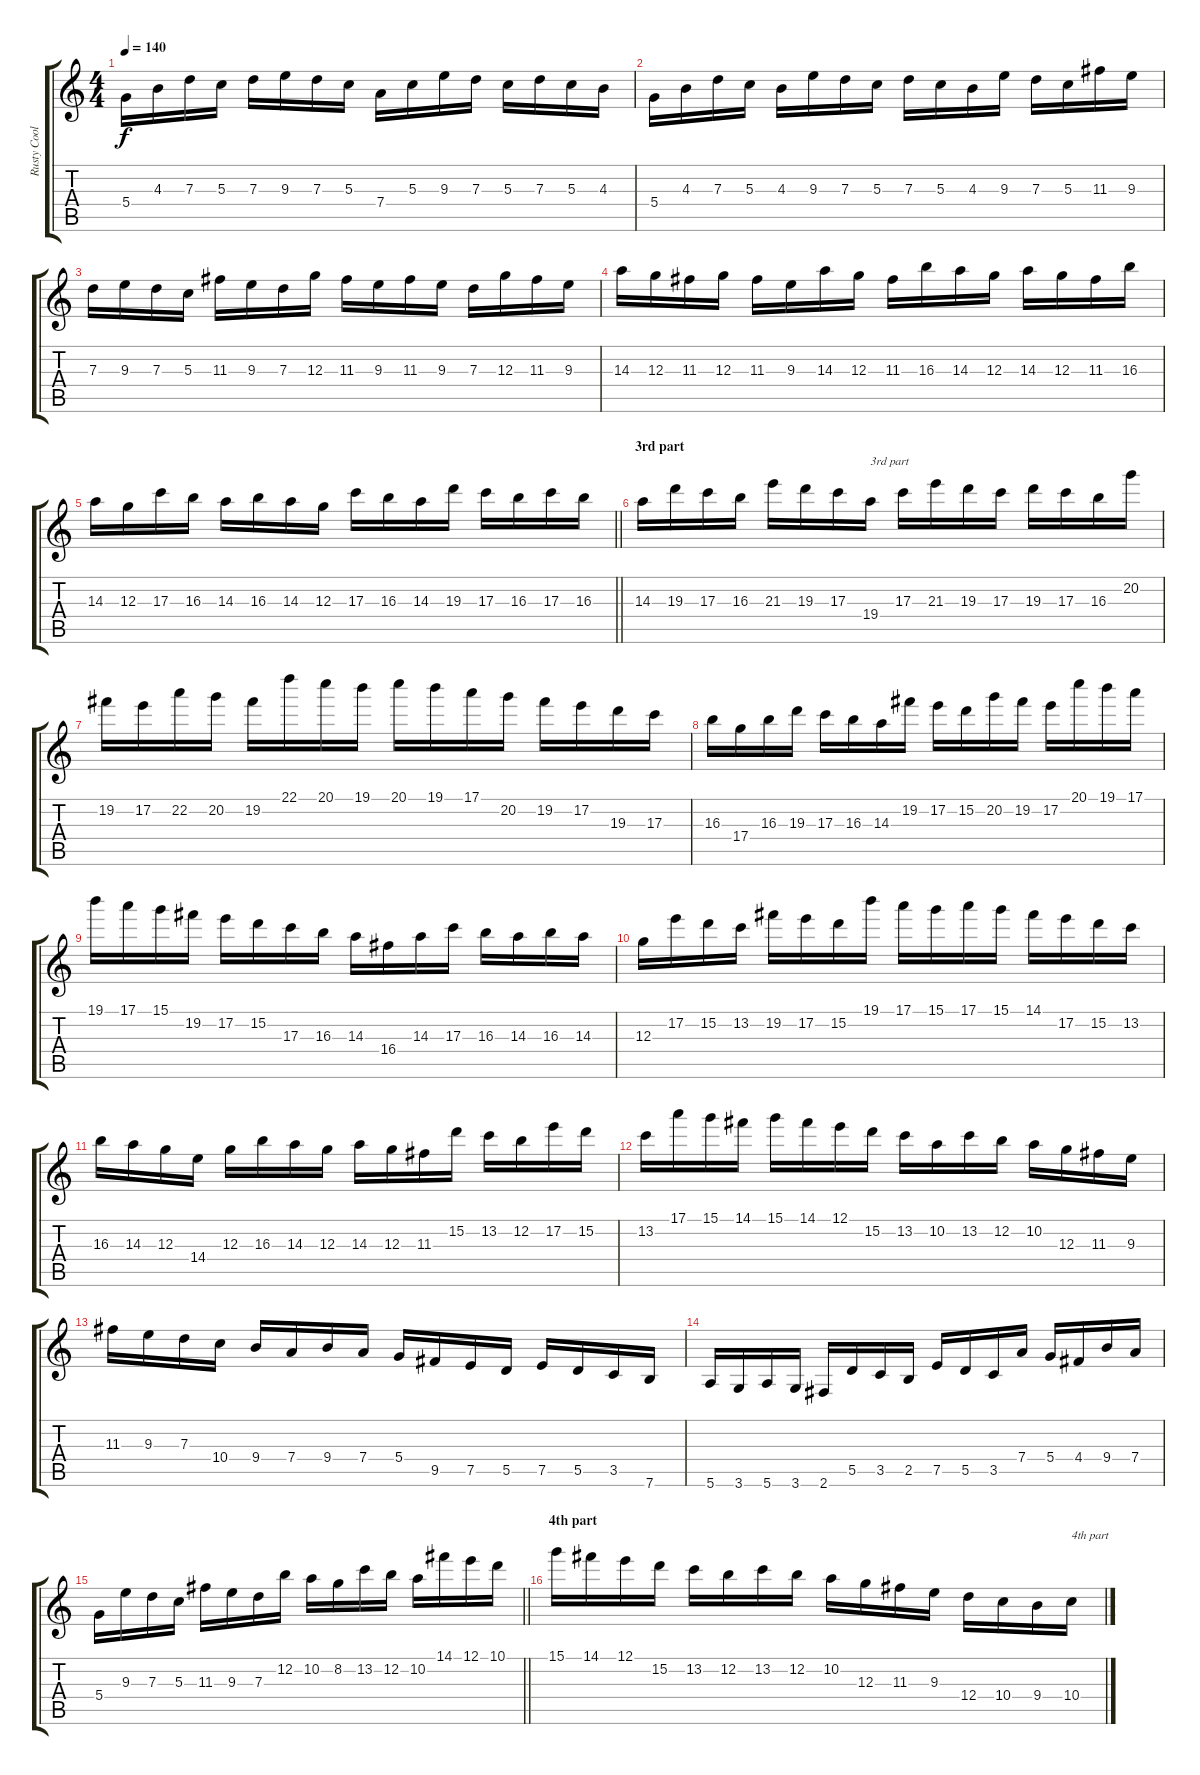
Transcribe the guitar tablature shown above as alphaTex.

\track ("Rusty Cooley" "Rusty Cool") {instrument overdrivenguitar}
\staff {score tabs}
\tuning (E4 B3 G3 D3 A2 E2) {hide}
\ts (4 4)
\tempo 140
\clef g2
\ks c
5.4.16{dy f} 4.3.16 7.3.16 5.3.16 7.3.16 9.3.16 7.3.16 5.3.16 7.4.16 5.3.16 9.3.16 7.3.16 5.3.16 7.3.16 5.3.16 4.3.16 |
5.4.16 4.3.16 7.3.16 5.3.16 4.3.16 9.3.16 7.3.16 5.3.16 7.3.16 5.3.16 4.3.16 9.3.16 7.3.16 5.3.16 11.3.16 9.3.16 |
7.3.16 9.3.16 7.3.16 5.3.16 11.3.16 9.3.16 7.3.16 12.3.16 11.3.16 9.3.16 11.3.16 9.3.16 7.3.16 12.3.16 11.3.16 9.3.16 |
14.3.16 12.3.16 11.3.16 12.3.16 11.3.16 9.3.16 14.3.16 12.3.16 11.3.16 16.3.16 14.3.16 12.3.16 14.3.16 12.3.16 11.3.16 16.3.16 |
\barLineRight lightlight
14.3.16 12.3.16 17.3.16 16.3.16 14.3.16 16.3.16 14.3.16 12.3.16 17.3.16 16.3.16 14.3.16 19.3.16 17.3.16 16.3.16 17.3.16 16.3.16 |
\section ("" "3rd part")
14.3.16 19.3.16 17.3.16 16.3.16 21.3.16 19.3.16 17.3.16 19.4.16{txt "3rd part"} 17.3.16 21.3.16 19.3.16 17.3.16 19.3.16 17.3.16 16.3.16 20.2.16 |
19.2.16 17.2.16 22.2.16 20.2.16 19.2.16 22.1.16 20.1.16 19.1.16 20.1.16 19.1.16 17.1.16 20.2.16 19.2.16 17.2.16 19.3.16 17.3.16 |
16.3.16 17.4.16 16.3.16 19.3.16 17.3.16 16.3.16 14.3.16 19.2.16 17.2.16 15.2.16 20.2.16 19.2.16 17.2.16 20.1.16 19.1.16 17.1.16 |
19.1.16 17.1.16 15.1.16 19.2.16 17.2.16 15.2.16 17.3.16 16.3.16 14.3.16 16.4.16 14.3.16 17.3.16 16.3.16 14.3.16 16.3.16 14.3.16 |
12.3.16 17.2.16 15.2.16 13.2.16 19.2.16 17.2.16 15.2.16 19.1.16 17.1.16 15.1.16 17.1.16 15.1.16 14.1.16 17.2.16 15.2.16 13.2.16 |
16.3.16 14.3.16 12.3.16 14.4.16 12.3.16 16.3.16 14.3.16 12.3.16 14.3.16 12.3.16 11.3.16 15.2.16 13.2.16 12.2.16 17.2.16 15.2.16 |
13.2.16 17.1.16 15.1.16 14.1.16 15.1.16 14.1.16 12.1.16 15.2.16 13.2.16 10.2.16 13.2.16 12.2.16 10.2.16 12.3.16 11.3.16 9.3.16 |
11.3.16 9.3.16 7.3.16 10.4.16 9.4.16 7.4.16 9.4.16 7.4.16 5.4.16 9.5.16 7.5.16 5.5.16 7.5.16 5.5.16 3.5.16 7.6.16 |
5.6.16 3.6.16 5.6.16 3.6.16 2.6.16 5.5.16 3.5.16 2.5.16 7.5.16 5.5.16 3.5.16 7.4.16 5.4.16 4.4.16 9.4.16 7.4.16 |
\barLineRight lightlight
5.4.16 9.3.16 7.3.16 5.3.16 11.3.16 9.3.16 7.3.16 12.2.16 10.2.16 8.2.16 13.2.16 12.2.16 10.2.16 14.1.16 12.1.16 10.1.16 |
\section ("" "4th part")
15.1.16 14.1.16 12.1.16 15.2.16 13.2.16 12.2.16 13.2.16 12.2.16 10.2.16 12.3.16 11.3.16 9.3.16 12.4.16 10.4.16 9.4.16 10.4.16{txt "4th part"}
